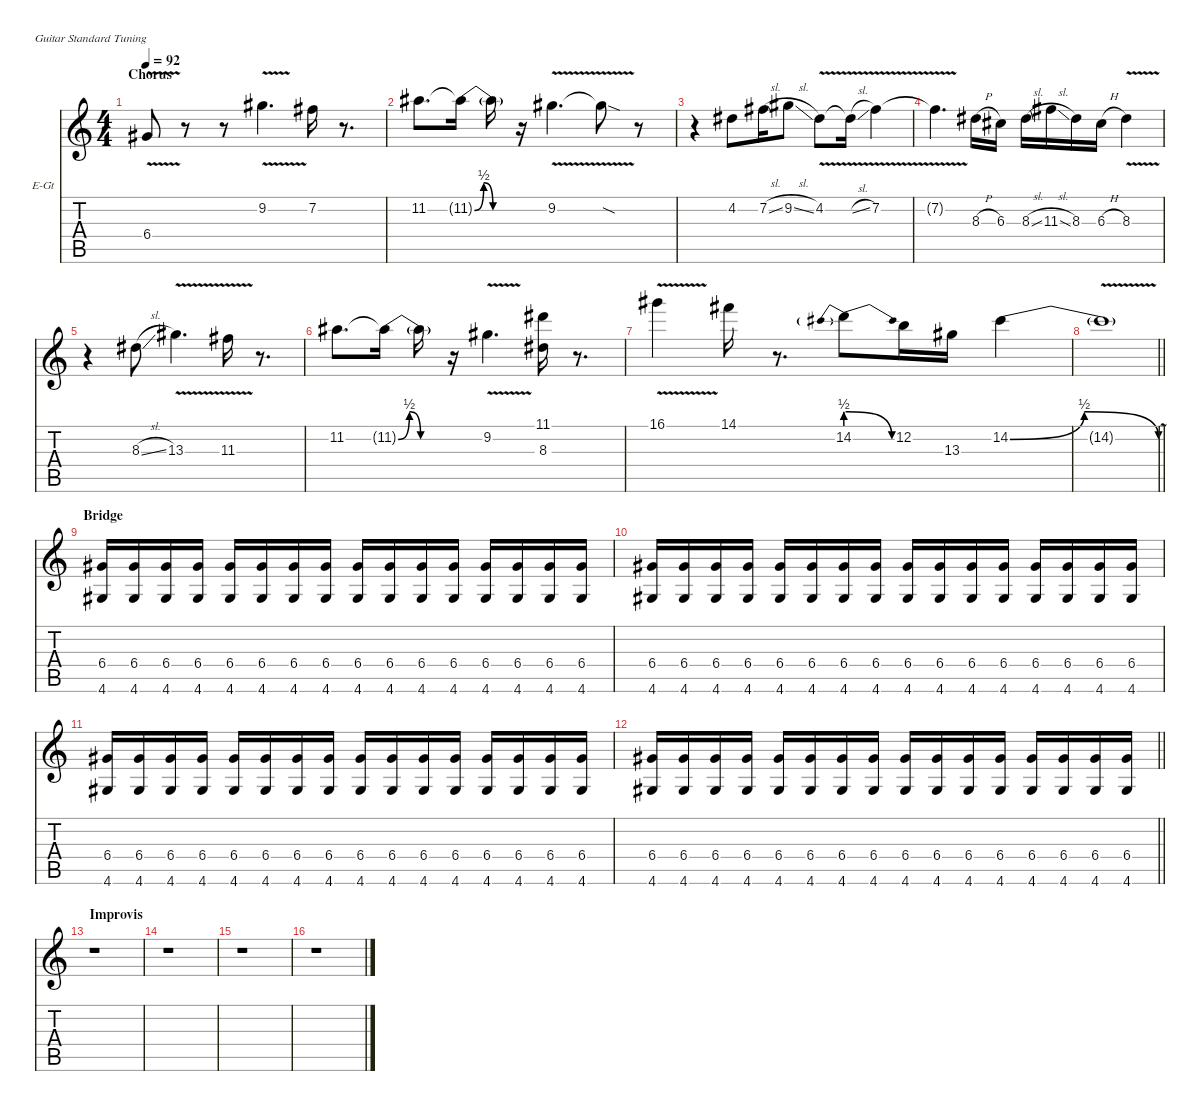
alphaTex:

\hideDynamics
\bracketExtendMode nobrackets
\firstSystemTrackNameOrientation horizontal
\otherSystemsTrackNameOrientation horizontal
\track ("Guitar Lead" "E-Gt") {instrument distortionguitar}
\staff {score tabs}
\tuning (E4 B3 G3 D3 A2 E2)
\ts (4 4)
\section ("" "Chorus")
\tempo 92
\clef g2
\ks aminor
6.4{v acc #}.8{dy f beam Up} r.8{beam Up} r.8{beam Up} 9.2{v acc #}.4{d beam Down} 7.2{acc #}.16{beam Down} r.8{d beam Down} |
11.2{acc #}.8{d beam Down} 11.2{be (bendrelease 0 0 30 2 30 2 60 0) t acc #}.16{beam Down} 11.2{be (hold 0 0 60 0) t acc #}.16{beam Down} r.16{beam Down} 9.2{v acc #}.4{d beam Down} 9.2{v sod t acc #}.8{beam Down} r.8{beam Down} |
r.4{beam Down} 4.2{acc #}.8{beam Down} 7.2{sl acc #}.16{beam Down} 9.2{sl acc #}.8{beam Down} 4.2{v acc #}.8{beam Down} 4.2{v sl t acc #}.16{beam Down} 7.2{v acc #}.4{beam Down} |
7.2{v t acc #}.4{d beam Down} 8.3{h acc #}.16{beam Down} 6.3{acc #}.16{beam Down} 8.3{sl acc #}.16{beam Down} 11.3{sl acc #}.16{beam Down} 8.3{acc #}.16{beam Down} 6.3{h acc #}.16{beam Down} 8.3{v acc #}.4{beam Down} |
r.4{beam Down} 8.3{sl acc #}.8{beam Down} 13.3{v acc #}.4{d beam Down} 11.3{v acc #}.16{beam Down} r.8{d beam Down} |
11.2{acc #}.8{d beam Down} 11.2{be (bendrelease 0 0 30 2 30 2 60 0) t acc #}.16{beam Down} 11.2{be (hold 0 0 60 0) t acc #}.16{beam Down} r.16{beam Down} 9.2{v acc #}.4{d beam Down} (11.1{acc #} 8.3{acc #}).16{dy mf beam Down} r.8{d beam Down} |
16.1{v acc #}.4{dy f beam Down} 14.1{acc #}.16{beam Down} r.8{d beam Down} 14.2{be (prebendrelease 0 2 60 0)}.8{beam Down} 12.2.16{beam Down} 13.3{acc #}.16{beam Down} 14.2{be (bendrelease 0 0 30 2 30 2 60 0) acc #}.4{beam Down} |
\barLineRight lightlight
14.2{v t acc #}.1{beam Down} |
\section ("" "Bridge")
(6.4{acc #} 4.6{acc #}).16{dy mp beam Up} (6.4{acc #} 4.6{acc #}).16{beam Up} (6.4{acc #} 4.6{acc #}).16{beam Up} (6.4{acc #} 4.6{acc #}).16{beam Up} (6.4{acc #} 4.6{acc #}).16{beam Up} (6.4{acc #} 4.6{acc #}).16{beam Up} (6.4{acc #} 4.6{acc #}).16{beam Up} (6.4{acc #} 4.6{acc #}).16{beam Up} (6.4{acc #} 4.6{acc #}).16{beam Up} (6.4{acc #} 4.6{acc #}).16{beam Up} (6.4{acc #} 4.6{acc #}).16{beam Up} (6.4{acc #} 4.6{acc #}).16{beam Up} (6.4{acc #} 4.6{acc #}).16{beam Up} (6.4{acc #} 4.6{acc #}).16{beam Up} (6.4{acc #} 4.6{acc #}).16{beam Up} (6.4{acc #} 4.6{acc #}).16{beam Up} |
(6.4{acc #} 4.6{acc #}).16{beam Up} (6.4{acc #} 4.6{acc #}).16{beam Up} (6.4{acc #} 4.6{acc #}).16{beam Up} (6.4{acc #} 4.6{acc #}).16{beam Up} (6.4{acc #} 4.6{acc #}).16{beam Up} (6.4{acc #} 4.6{acc #}).16{beam Up} (6.4{acc #} 4.6{acc #}).16{beam Up} (6.4{acc #} 4.6{acc #}).16{beam Up} (6.4{acc #} 4.6{acc #}).16{beam Up} (6.4{acc #} 4.6{acc #}).16{beam Up} (6.4{acc #} 4.6{acc #}).16{beam Up} (6.4{acc #} 4.6{acc #}).16{beam Up} (6.4{acc #} 4.6{acc #}).16{beam Up} (6.4{acc #} 4.6{acc #}).16{beam Up} (6.4{acc #} 4.6{acc #}).16{beam Up} (6.4{acc #} 4.6{acc #}).16{beam Up} |
(6.4{acc #} 4.6{acc #}).16{beam Up} (6.4{acc #} 4.6{acc #}).16{beam Up} (6.4{acc #} 4.6{acc #}).16{beam Up} (6.4{acc #} 4.6{acc #}).16{beam Up} (6.4{acc #} 4.6{acc #}).16{beam Up} (6.4{acc #} 4.6{acc #}).16{beam Up} (6.4{acc #} 4.6{acc #}).16{beam Up} (6.4{acc #} 4.6{acc #}).16{beam Up} (6.4{acc #} 4.6{acc #}).16{beam Up} (6.4{acc #} 4.6{acc #}).16{beam Up} (6.4{acc #} 4.6{acc #}).16{beam Up} (6.4{acc #} 4.6{acc #}).16{beam Up} (6.4{acc #} 4.6{acc #}).16{beam Up} (6.4{acc #} 4.6{acc #}).16{beam Up} (6.4{acc #} 4.6{acc #}).16{beam Up} (6.4{acc #} 4.6{acc #}).16{beam Up} |
\barLineRight lightlight
(6.4{acc #} 4.6{acc #}).16{beam Up} (6.4{acc #} 4.6{acc #}).16{beam Up} (6.4{acc #} 4.6{acc #}).16{beam Up} (6.4{acc #} 4.6{acc #}).16{beam Up} (6.4{acc #} 4.6{acc #}).16{beam Up} (6.4{acc #} 4.6{acc #}).16{beam Up} (6.4{acc #} 4.6{acc #}).16{beam Up} (6.4{acc #} 4.6{acc #}).16{beam Up} (6.4{acc #} 4.6{acc #}).16{beam Up} (6.4{acc #} 4.6{acc #}).16{beam Up} (6.4{acc #} 4.6{acc #}).16{beam Up} (6.4{acc #} 4.6{acc #}).16{beam Up} (6.4{acc #} 4.6{acc #}).16{beam Up} (6.4{acc #} 4.6{acc #}).16{beam Up} (6.4{acc #} 4.6{acc #}).16{beam Up} (6.4{acc #} 4.6{acc #}).16{dy mf beam Up} |
\section ("" "Improvis")
r.1{beam Down} |
r.1{beam Down} |
r.1{beam Down} |
r.1{beam Down}
